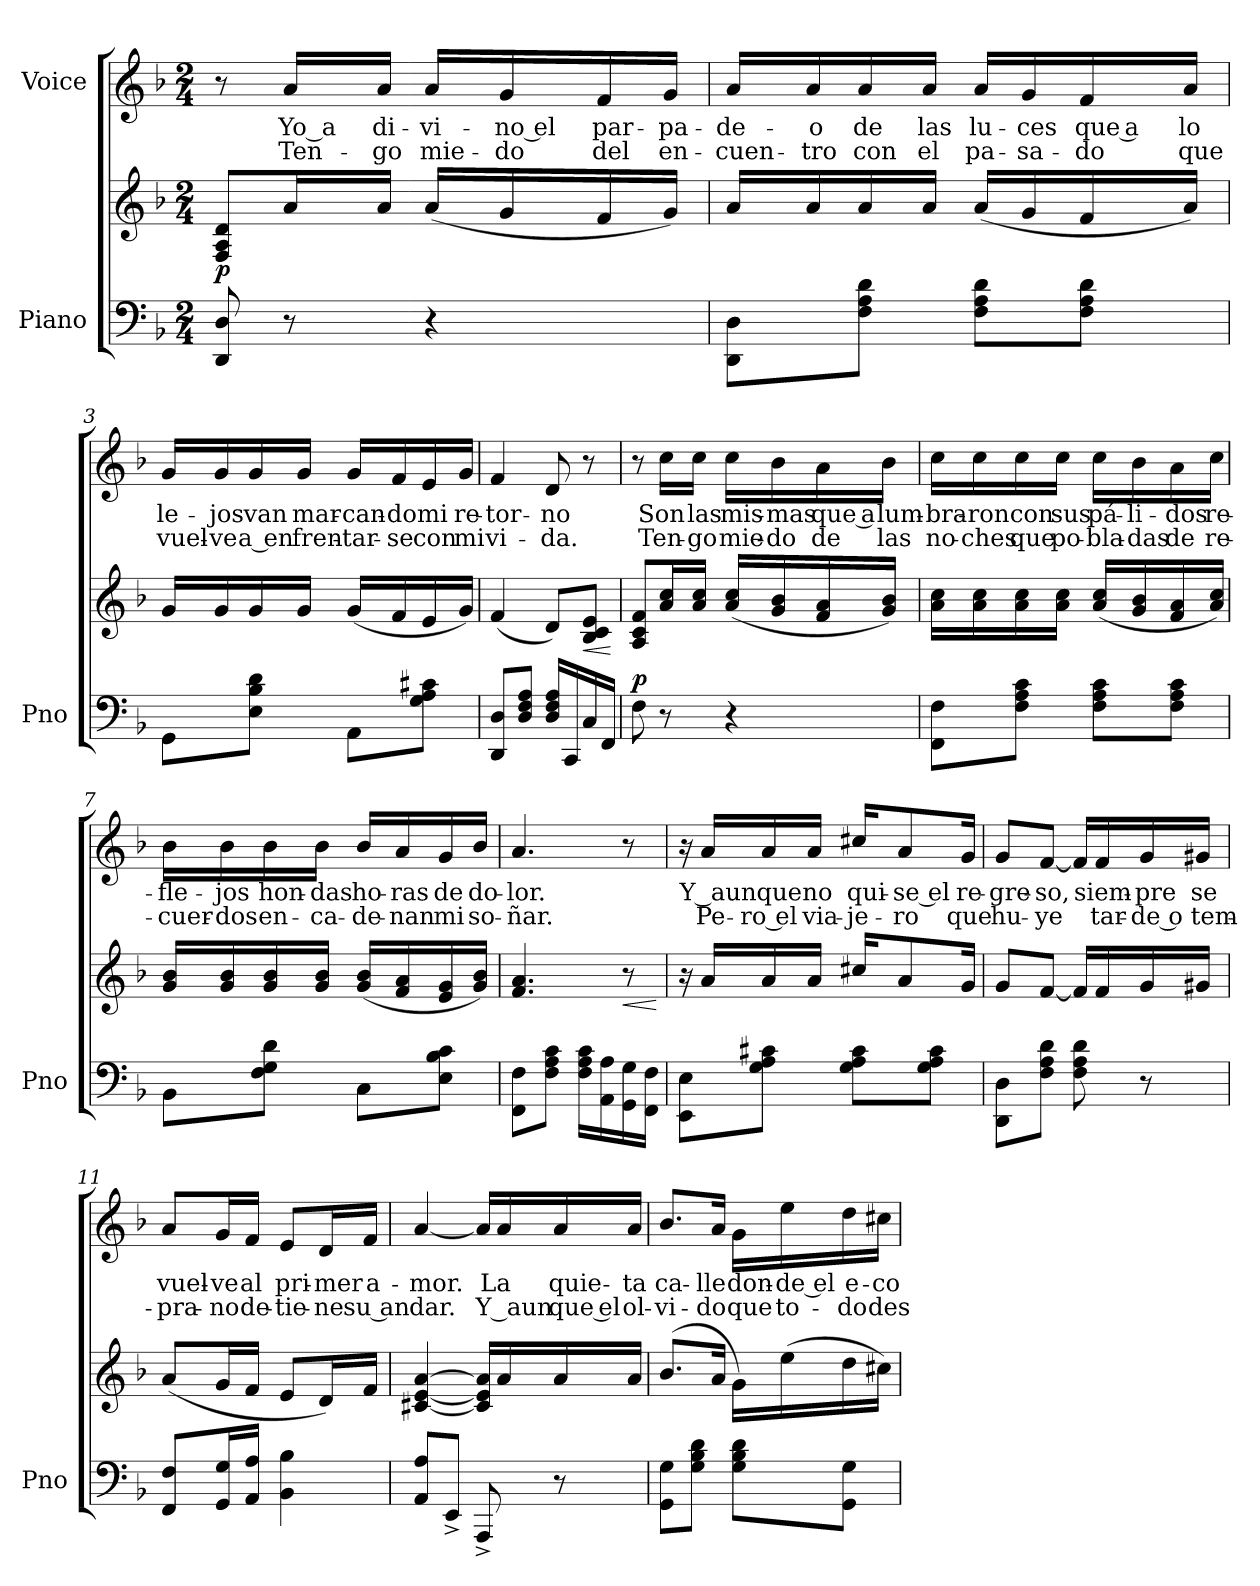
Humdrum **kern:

**kern	**kern	**dynam	**kern	**text	**text
*part2	*part2	*part2	*part1	*part1	*part1
*staff3	*staff2	*staff2/3	*staff1	*staff1	*staff1
*I"Piano	*	*	*I"Voice	*	*
*I'Pno	*	*	*	*	*
*clefF4	*clefG2	*	*clefG2	*	*
*k[b-]	*k[b-]	*	*k[b-]	*	*
*M2/4	*M2/4	*	*M2/4	*	*
=1	=1	=1	=1	=1	=1
!	!	!LO:DY:a=2	!	!	!
8DD/ 8D/	8F/ 8A/ 8d/L	p	8r	.	.
8r	16a/L	.	16a/LL	Yo a	Ten-
.	16a/JJ	.	16a/JJ	-di-	-go
4r	(16a/LL	.	16a/LL	-vi-	mie-
.	16g/	.	16g/	no el	-do
.	16f/	.	16f/	par-	del
.	16g/JJ)	.	16g/JJ	-pa-	en-
=2	=2	=2	=2	=2	=2
8DD\ 8D\L	16a/LL	.	16a/LL	-de-	-cuen-
.	16a/	.	16a/	-o	-tro
8F\ 8A\ 8d\J	16a/	.	16a/	de	con
.	16a/JJ	.	16a/JJ	las	el
8F\ 8A\ 8d\L	(16a/LL	.	16a/LL	lu-	pa-
.	16g/	.	16g/	-ces	-sa-
8F\ 8A\ 8d\J	16f/	.	16f/	que a	-do
.	16a/JJ)	.	16a/JJ	lo	que
=3	=3	=3	=3	=3	=3
8GG\L	16g/LL	.	16g/LL	le-	vuel-
.	16g/	.	16g/	-jos	-ve
8E\ 8B-\ 8d\J	16g/	.	16g/	van	a en
.	16g/JJ	.	16g/JJ	mar-	-fren-
8AA\L	(16g/LL	.	16g/LL	-can-	-tar-
.	16f/	.	16f/	-do	-se
8G\ 8A\ 8c#X\J	16e/	.	16e/	mi	con
.	16g/JJ)	.	16g/JJ	re-	mi
!!LO:LB:g=z
=4	=4	=4	=4	=4	=4
8DD/ 8D/L	(4f/	.	4f/	-tor-	vi-
8D/ 8F/ 8A/J	.	.	.	.	.
16D/ 16F/ 16A/LL	8d/L)	.	8d/	-no	-da.
16CC/	.	.	.	.	.
!	!	!LO:HP:b	!	!	!
16C/	8B-/ 8c/ 8e/J	<	8r	.	.
16FF/JJ	.	.	.	.	.
.	.	[	.	.	.
=5	=5	=5	=5	=5	=5
!	!	!LO:DY:a=2	!	!	!
8F\	8A/ 8c/ 8f/L	p	8r	.	.
8r	16a/ 16cc/L	.	16cc\LL	Son	Ten-
.	16a/ 16cc/JJ	.	16cc\JJ	las	-go
4r	(16a/ 16cc/LL	.	16cc\LL	mis-	mie-
.	16g/ 16b-/	.	16b-\	-mas	-do
.	16f/ 16a/	.	16a\	que a	de
.	16g/ 16b-/JJ)	.	16b-\JJ	-lum-	las
=6	=6	=6	=6	=6	=6
8FF\ 8F\L	16a\ 16cc\LL	.	16cc\LL	-bra-	no-
.	16a\ 16cc\	.	16cc\	-ron	-ches
8F\ 8A\ 8c\J	16a\ 16cc\	.	16cc\	con	que
.	16a\ 16cc\JJ	.	16cc\JJ	sus	po-
8F\ 8A\ 8c\L	(16a/ 16cc/LL	.	16cc\LL	pá-	-bla-
.	16g/ 16b-/	.	16b-\	-li-	-das
8F\ 8A\ 8c\J	16f/ 16a/	.	16a\	-dos	de
.	16a/ 16cc/JJ)	.	16cc\JJ	re-	re-
!!LO:LB:g=z
=7	=7	=7	=7	=7	=7
8BB-\L	16g/ 16b-/LL	.	16b-\LL	-fle-	-cuer-
.	16g/ 16b-/	.	16b-\	-jos	-dos
8F\ 8G\ 8d\J	16g/ 16b-/	.	16b-\	hon-	en-
.	16g/ 16b-/JJ	.	16b-\JJ	-das	-ca-
8C\L	(16g/ 16b-/LL	.	16b-/LL	ho-	-de-
.	16f/ 16a/	.	16a/	-ras	-nan
8E\ 8B-\ 8c\J	16e/ 16g/	.	16g/	de	mi
.	16g/ 16b-/JJ)	.	16b-/JJ	do-	so-
=8	=8	=8	=8	=8	=8
8FF\ 8F\L	4.f/ 4.a/	.	4.a/	-lor.	-ñar.
8F\ 8A\ 8c\J	.	.	.	.	.
16F\ 16A\ 16c\LL	.	.	.	.	.
16AA\ 16A\	.	.	.	.	.
!	!	!LO:HP:b	!	!	!
16GG\ 16G\	8r	<	8r	.	.
16FF\ 16F\JJ	.	.	.	.	.
.	.	[	.	.	.
=9	=9	=9	=9	=9	=9
8EE\ 8E\L	16r	.	16r	.	.
.	16a/LL	.	16a/LL	Y aun	Pe-
8G\ 8A\ 8c#X\J	16a/	.	16a/	-que	ro el
.	16a/JJ	.	16a/JJ	no	via-
8G\ 8A\ 8c#\L	16cc#X/KL	.	16cc#X/KL	qui-	-je-
.	8a/	.	8a/	se el	-ro
8G\ 8A\ 8c#\J	.	.	.	.	.
.	16g/Jk	.	16g/Jk	re-	que
!!LO:PB:g=z
=10	=10	=10	=10	=10	=10
8DD\ 8D\L	8g/L	.	8g/L	-gre-	hu-
8F\ 8A\ 8d\J	[8f/J	.	[8f/J	-so,	-ye
8F\ 8A\ 8d\	16f/LL]	.	16f/LL]	.	.
.	16f/	.	16f/	siem-	tar-
8r	16g/	.	16g/	-pre	de o
.	16g#X/JJ	.	16g#X/JJ	se	tem-
=11	=11	=11	=11	=11	=11
8FF/ 8F/L	(8a/L	.	8a/L	vuel-	-pra-
16GG/ 16G/L	16g/L	.	16g/L	-ve	-no
16AA/ 16A/JJ	16f/JJ	.	16f/JJ	al	de-
4BB-\ 4B-\	8e/L	.	8e/L	pri-	-tie-
.	16d/L)	.	16d/L	-mer	-ne
.	16f/JJ	.	16f/JJ	a-	su an
=12	=12	=12	=12	=12	=12
8AA/ 8A/L	[4c#X/ [4e/ [4a/	.	[4a/	-mor.	-dar.
8EE^/J	.	.	.	.	.
8AAA^/	16c#/] 16e/] 16a/]LL	.	16a/LL]	.	.
.	16a/	.	16a/	La	Y aun
8r	16a/	.	16a/	quie-	que el
.	16a/JJ	.	16a/JJ	-ta	ol-
=13	=13	=13	=13	=13	=13
8GG\ 8G\L	(8.b-/L	.	8.b-/L	ca-	-vi-
8G\ 8B-\ 8d\J	.	.	.	.	.
.	16a/Jk	.	16a/Jk	-lle	-do
8G\ 8B-\ 8d\L	16g\LL)	.	16g\LL	don-	que
.	(16ee\	.	16ee\	de el	to-
8GG\ 8G\J	16dd\	.	16dd\	e-	-do
.	16cc#X\JJ)	.	16cc#X\JJ	-co	des-
=	=	=	=	=	=
*-	*-	*-	*-	*-	*-
